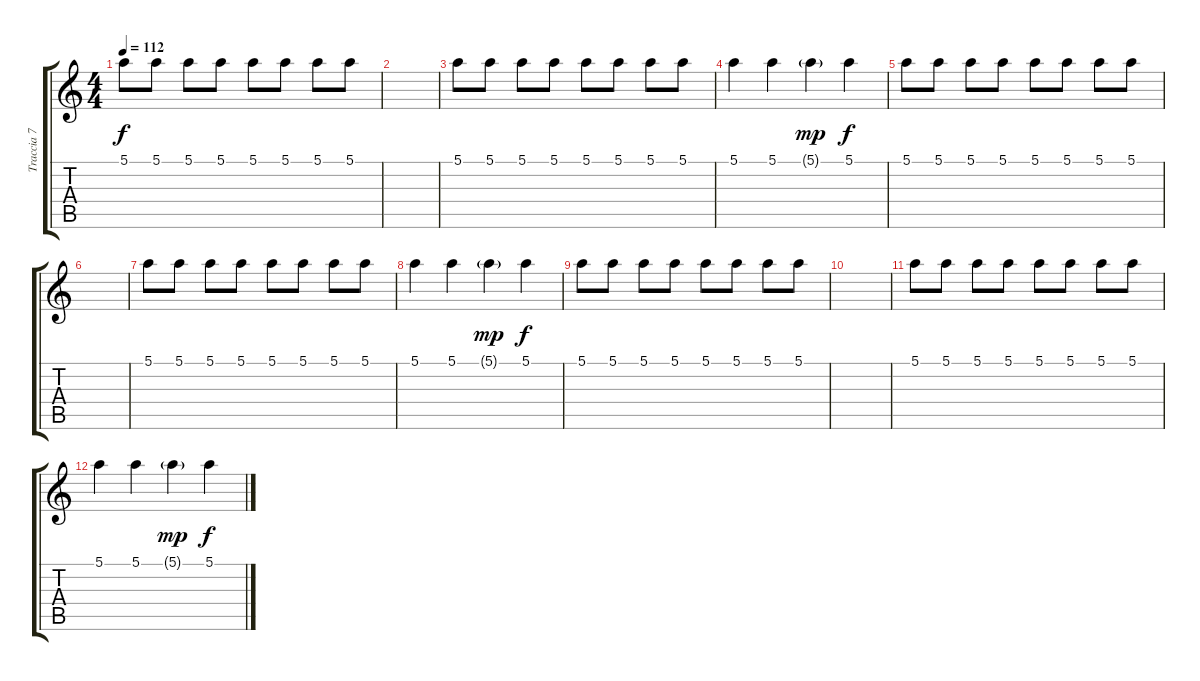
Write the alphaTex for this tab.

\track ("Traccia 7" "Traccia 7") {instrument electricguitarmuted}
\staff {score tabs}
\tuning (E4 B3 G3 D3 A2 E2) {hide}
\ts (4 4)
\tempo 112
\clef g2
\ks c
5.1.8{dy f} 5.1.8 5.1.8 5.1.8 5.1.8 5.1.8 5.1.8 5.1.8 |
|
5.1.8 5.1.8 5.1.8 5.1.8 5.1.8 5.1.8 5.1.8 5.1.8 |
5.1.4 5.1.4 5.1{g}.4{dy mp} 5.1.4{dy f} |
5.1.8 5.1.8 5.1.8 5.1.8 5.1.8 5.1.8 5.1.8 5.1.8 |
|
5.1.8 5.1.8 5.1.8 5.1.8 5.1.8 5.1.8 5.1.8 5.1.8 |
5.1.4 5.1.4 5.1{g}.4{dy mp} 5.1.4{dy f} |
5.1.8 5.1.8 5.1.8 5.1.8 5.1.8 5.1.8 5.1.8 5.1.8 |
|
5.1.8 5.1.8 5.1.8 5.1.8 5.1.8 5.1.8 5.1.8 5.1.8 |
5.1.4 5.1.4 5.1{g}.4{dy mp} 5.1.4{dy f}
